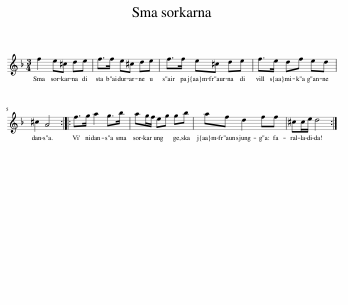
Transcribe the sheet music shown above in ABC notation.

X:1
L:1/8
M:3/4
I:linebreak $
K:Dmin
V:1 treble
V:1
 f2 e^c de | f>f e^c de | f>f e^c de | f>e df ed |$ ^c2 A4 :: %5
 f>g a2 g>b | ag/f/ eg gb | af d2 ff | ^cc/e/ d4 :| %9
